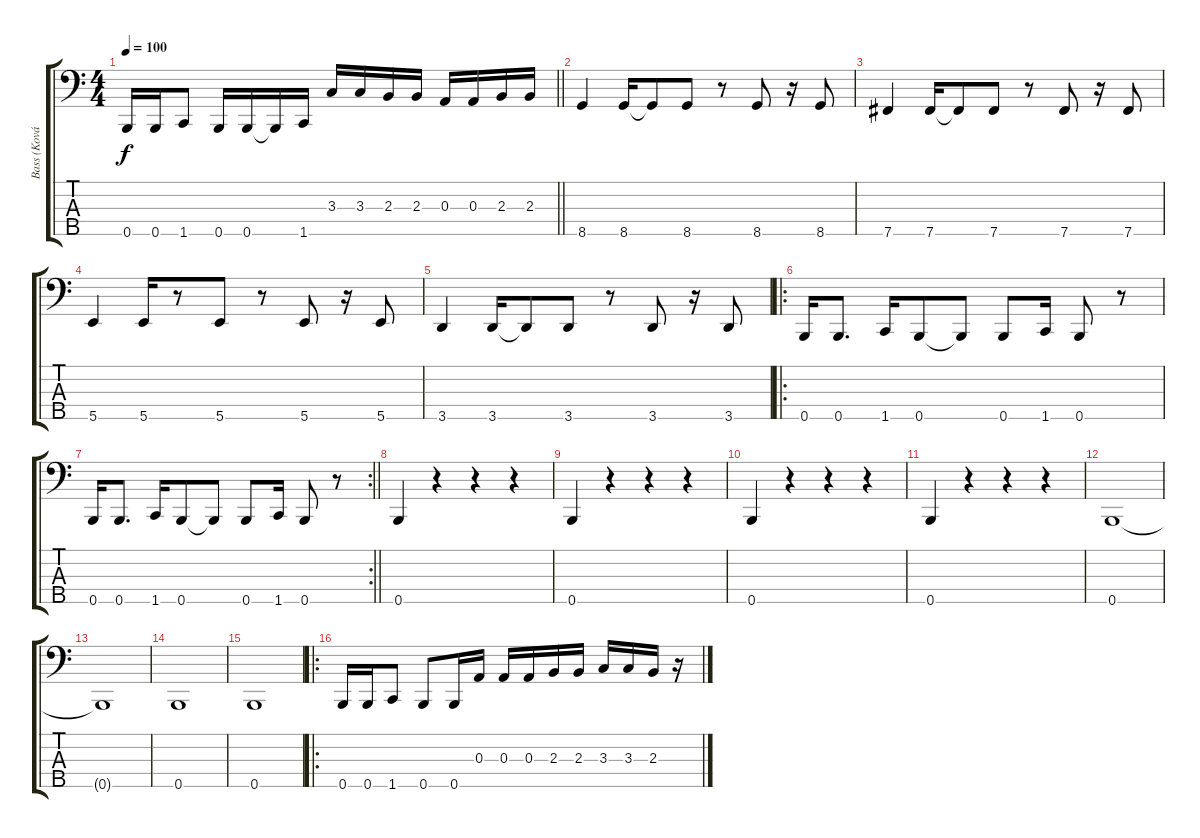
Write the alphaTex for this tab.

\track ("Bass (Kovács Zoltán)" "Bass (Ková") {instrument electricbassfinger}
\staff {score tabs}
\tuning (G2 D2 A1 E1 B0) {hide}
\ts (4 4)
\tempo 100
\clef f4
\barLineRight lightlight
\ks c
0.5.16{dy f} 0.5.16 1.5.8 0.5.16 0.5.16 0.5{t}.16 1.5.16 3.3.16 3.3.16 2.3.16 2.3.16 0.3.16 0.3.16 2.3.16 2.3.16 |
8.5.4 8.5.16 8.5{t}.8 8.5.8 r.8 8.5.8 r.16 8.5.8 |
7.5.4 7.5.16 7.5{t}.8 7.5.8 r.8 7.5.8 r.16 7.5.8 |
5.5.4 5.5.16 r.8 5.5.8 r.8 5.5.8 r.16 5.5.8 |
3.5.4 3.5.16 3.5{t}.8 3.5.8 r.8 3.5.8 r.16 3.5.8 |
\ro
0.5.16 0.5.8{d} 1.5.16 0.5.8 0.5{t}.8 0.5.8 1.5.16 0.5.8 r.8 |
\rc 2
\barLineRight lightlight
0.5.16 0.5.8{d} 1.5.16 0.5.8 0.5{t}.8 0.5.8 1.5.16 0.5.8 r.8 |
0.5.4 r.4 r.4 r.4 |
0.5.4 r.4 r.4 r.4 |
0.5.4 r.4 r.4 r.4 |
0.5.4 r.4 r.4 r.4 |
0.5.1 |
0.5{t}.1 |
0.5.1 |
0.5.1 |
\ro
0.5.16 0.5.16 1.5.8 0.5.8 0.5.16 0.3.16 0.3.16 0.3.16 2.3.16 2.3.16 3.3.16 3.3.16 2.3.16 r.16
